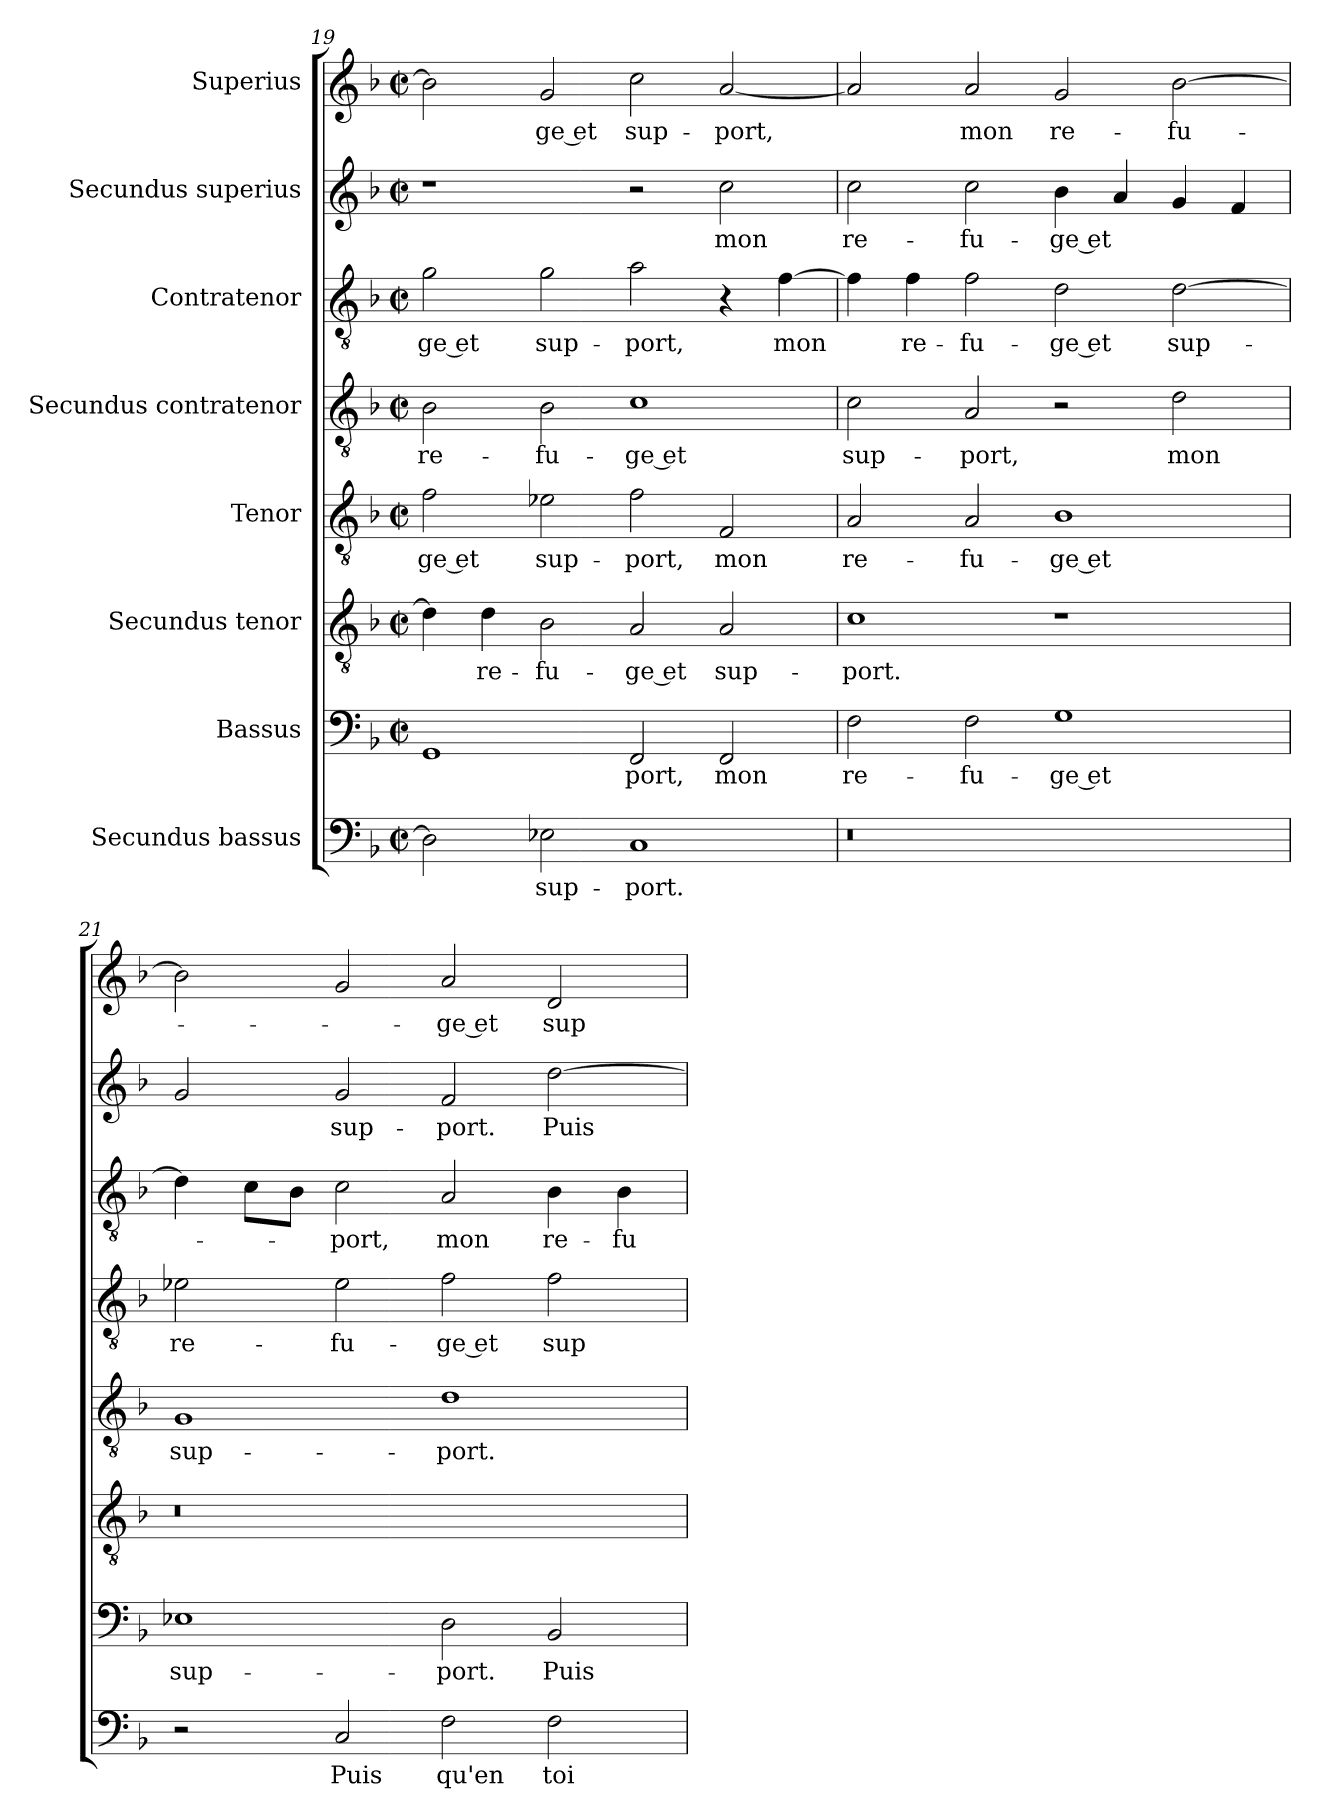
**kern	**text	**kern	**text	**kern	**text	**kern	**text	**kern	**text	**kern	**text	**kern	**text	**kern	**text
*part8	*part8	*part7	*part7	*part6	*part6	*part5	*part5	*part4	*part4	*part3	*part3	*part2	*part2	*part1	*part1
*staff8	*staff8	*staff7	*staff7	*staff6	*staff6	*staff5	*staff5	*staff4	*staff4	*staff3	*staff3	*staff2	*staff2	*staff1	*staff1
*I"Secundus bassus	*	*I"Bassus	*	*I"Secundus tenor	*	*I"Tenor	*	*I"Secundus contratenor	*	*I"Contratenor	*	*I"Secundus superius	*	*I"Superius	*
*clefF4	*	*clefF4	*	*clefGv2	*	*clefGv2	*	*clefGv2	*	*clefGv2	*	*clefG2	*	*clefG2	*
*k[b-]	*	*k[b-]	*	*k[b-]	*	*k[b-]	*	*k[b-]	*	*k[b-]	*	*k[b-]	*	*k[b-]	*
*F:	*	*F:	*	*F:	*	*F:	*	*F:	*	*F:	*	*F:	*	*F:	*
*M2/2	*	*M2/2	*	*M2/2	*	*M2/2	*	*M2/2	*	*M2/2	*	*M2/2	*	*M2/2	*
*met(c|)	*	*met(c|)	*	*met(c|)	*	*met(c|)	*	*met(c|)	*	*met(c|)	*	*met(c|)	*	*met(c|)	*
=19	=19	=19	=19	=19	=19	=19	=19	=19	=19	=19	=19	=19	=19	=19	=19
2D\]	.	1GG/	.	4d\]	.	2f\	-ge et	2B-\	re-	2g\	-ge et	1r	.	2b-\]	.
.	.	.	.	4d\	re-	.	.	.	.	.	.	.	.	.	.
2E-X\	sup-	.	.	2B-\	-fu-	2e-X\	sup-	2B-\	-fu-	2g\	sup-	.	.	2g/	-ge et
1C/	-port.	2FF/	-port,	2A/	-ge et	2f\	-port,	1c\	-ge et	2a\	-port,	2r	.	2cc\	sup-
.	.	2FF/	mon	2A/	sup-	2F/	mon	.	.	4r	.	2cc\	mon	[2a/	-port,
.	.	.	.	.	.	.	.	.	.	[4f\	mon	.	.	.	.
!!LO:PB:g=z
=20	=20	=20	=20	=20	=20	=20	=20	=20	=20	=20	=20	=20	=20	=20	=20
!LO:N:vis=0	!	!	!	!	!	!	!	!	!	!	!	!	!	!	!
1r	.	2F\	re-	1c\	-port.	2A/	re-	2c\	sup-	4f\]	.	2cc\	re-	2a/]	.
.	.	.	.	.	.	.	.	.	.	4f\	re-	.	.	.	.
.	.	2F\	-fu-	.	.	2A/	-fu-	2A/	-port,	2f\	-fu-	2cc\	-fu-	2a/	mon
1ryy	.	1G\	-ge et	1r	.	1B-\	-ge et	2r	.	2d\	-ge et	4b-\	-ge et	2g/	re-
.	.	.	.	.	.	.	.	.	.	.	.	4a/	.	.	.
.	.	.	.	.	.	.	.	2d\	mon	[2d\	sup-	4g/	.	[2b-\	-fu-
.	.	.	.	.	.	.	.	.	.	.	.	4f/	.	.	.
=21	=21	=21	=21	=21	=21	=21	=21	=21	=21	=21	=21	=21	=21	=21	=21
!	!	!	!	!LO:N:vis=0	!	!	!	!	!	!	!	!	!	!	!
2r	.	1E-X\	sup-	1r	.	1G/	sup-	2e-X\	re-	4d\]	.	2g/	.	2b-\]	.
.	.	.	.	.	.	.	.	.	.	8c\L	.	.	.	.	.
.	.	.	.	.	.	.	.	.	.	8B-\J	.	.	.	.	.
2C/	Puis	.	.	.	.	.	.	2e-\	-fu-	2c\	-port,	2g/	sup-	2g/	.
2F\	qu'en	2D\	-port.	1ryy	.	1d\	-port.	2f\	-ge et	2A/	mon	2f/	-port.	2a/	-ge et
2F\	toi	2BB-/	Puis	.	.	.	.	2f\	sup-	4B-\	re-	[2dd\	Puis	2d/	sup-
.	.	.	.	.	.	.	.	.	.	4B-\	-fu-	.	.	.	.
=	=	=	=	=	=	=	=	=	=	=	=	=	=	=	=
*-	*-	*-	*-	*-	*-	*-	*-	*-	*-	*-	*-	*-	*-	*-	*-
